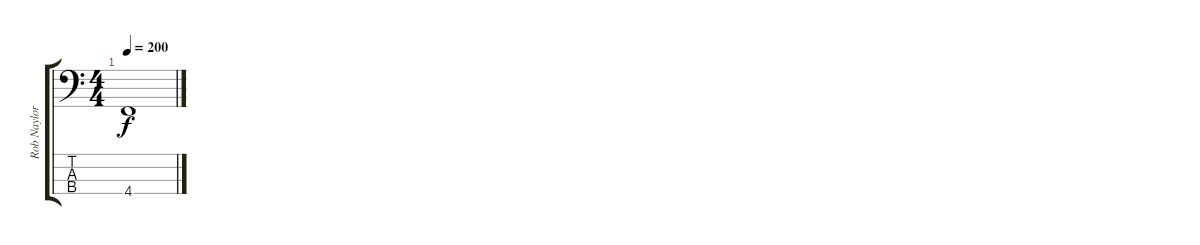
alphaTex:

\track ("Rob Naylor" "Rob Naylor") {instrument electricbasspick}
\staff {score tabs}
\tuning (Gb2 Db2 Ab1 Db1) {hide}
\ts (4 4)
\tempo 200
\clef f4
\ks c
4.4.1{dy f}
